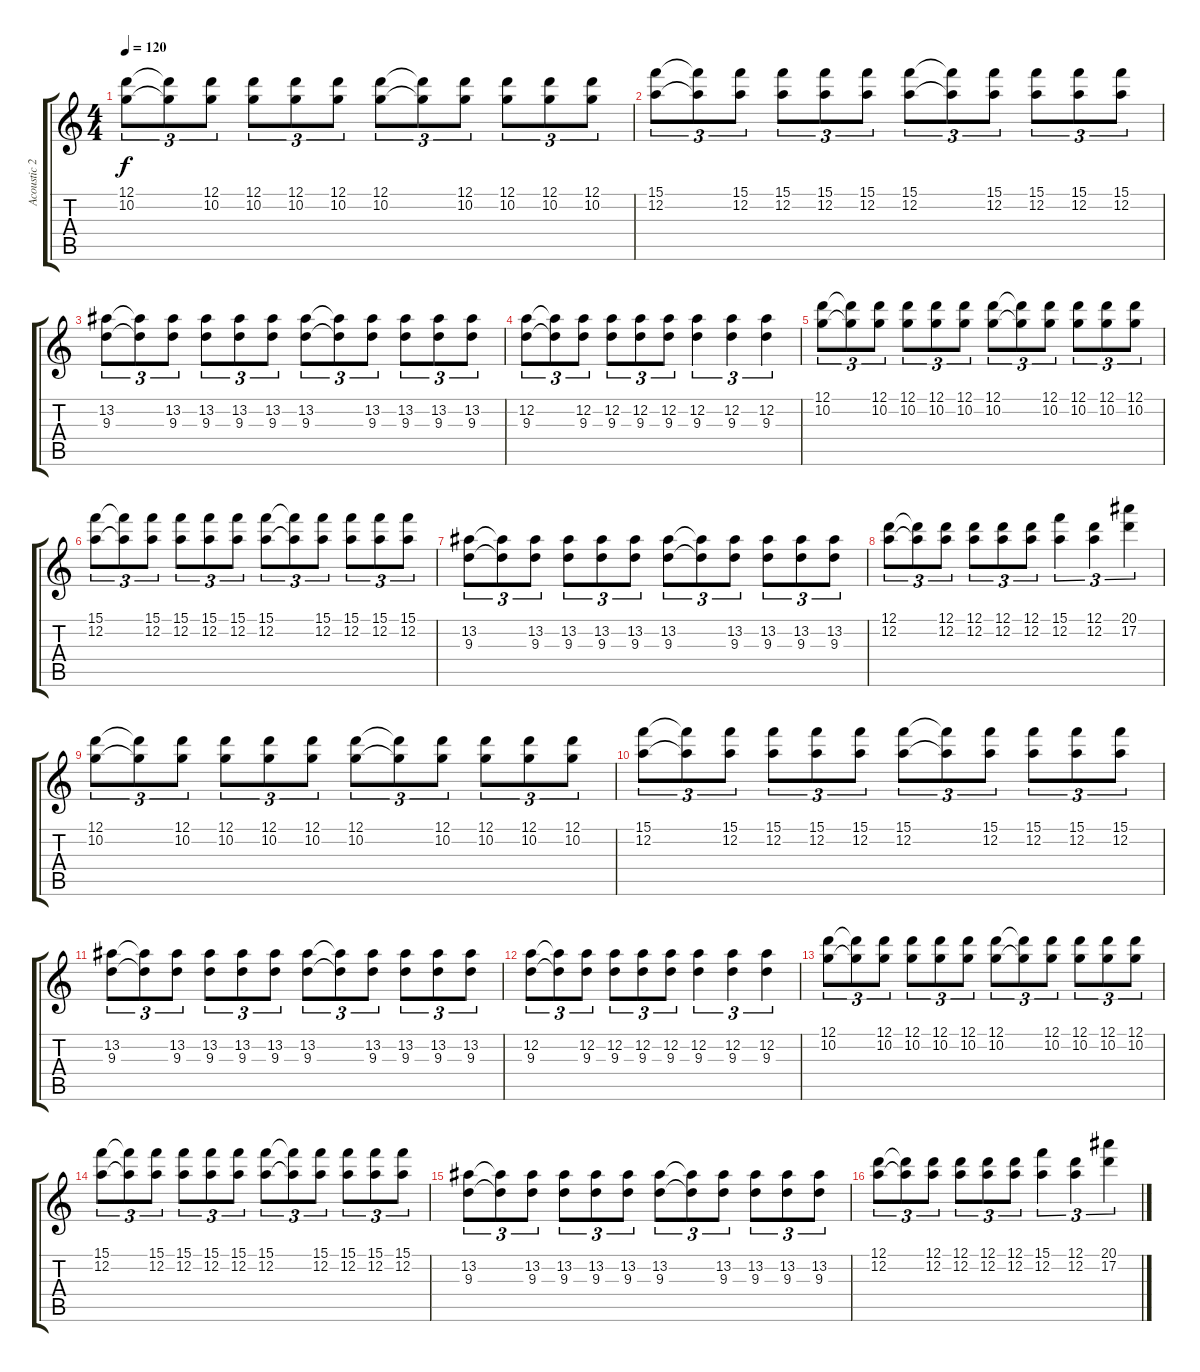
\track ("Acoustic 2" "Acoustic 2") {instrument acousticguitarsteel}
\staff {score tabs}
\tuning (D4 A3 F3 C3 G2 D2) {hide}
\ts (4 4)
\tempo 120
\clef g2
\ks c
(12.1 10.2).8{tu (3 2) dy f} (12.1{t} 10.2{t}).8{tu (3 2)} (12.1 10.2).8{tu (3 2)} (12.1 10.2).8{tu (3 2)} (12.1 10.2).8{tu (3 2)} (12.1 10.2).8{tu (3 2)} (12.1 10.2).8{tu (3 2)} (12.1{t} 10.2{t}).8{tu (3 2)} (12.1 10.2).8{tu (3 2)} (12.1 10.2).8{tu (3 2)} (12.1 10.2).8{tu (3 2)} (12.1 10.2).8{tu (3 2)} |
(15.1 12.2).8{tu (3 2)} (15.1{t} 12.2{t}).8{tu (3 2)} (15.1 12.2).8{tu (3 2)} (15.1 12.2).8{tu (3 2)} (15.1 12.2).8{tu (3 2)} (15.1 12.2).8{tu (3 2)} (15.1 12.2).8{tu (3 2)} (15.1{t} 12.2{t}).8{tu (3 2)} (15.1 12.2).8{tu (3 2)} (15.1 12.2).8{tu (3 2)} (15.1 12.2).8{tu (3 2)} (15.1 12.2).8{tu (3 2)} |
(13.2 9.3).8{tu (3 2)} (13.2{t} 9.3{t}).8{tu (3 2)} (13.2 9.3).8{tu (3 2)} (13.2 9.3).8{tu (3 2)} (13.2 9.3).8{tu (3 2)} (13.2 9.3).8{tu (3 2)} (13.2 9.3).8{tu (3 2)} (13.2{t} 9.3{t}).8{tu (3 2)} (13.2 9.3).8{tu (3 2)} (13.2 9.3).8{tu (3 2)} (13.2 9.3).8{tu (3 2)} (13.2 9.3).8{tu (3 2)} |
(12.2 9.3).8{tu (3 2)} (12.2{t} 9.3{t}).8{tu (3 2)} (12.2 9.3).8{tu (3 2)} (12.2 9.3).8{tu (3 2)} (12.2 9.3).8{tu (3 2)} (12.2 9.3).8{tu (3 2)} (12.2 9.3).4{tu (3 2)} (12.2 9.3).4{tu (3 2)} (12.2 9.3).4{tu (3 2)} |
(12.1 10.2).8{tu (3 2)} (12.1{t} 10.2{t}).8{tu (3 2)} (12.1 10.2).8{tu (3 2)} (12.1 10.2).8{tu (3 2)} (12.1 10.2).8{tu (3 2)} (12.1 10.2).8{tu (3 2)} (12.1 10.2).8{tu (3 2)} (12.1{t} 10.2{t}).8{tu (3 2)} (12.1 10.2).8{tu (3 2)} (12.1 10.2).8{tu (3 2)} (12.1 10.2).8{tu (3 2)} (12.1 10.2).8{tu (3 2)} |
(15.1 12.2).8{tu (3 2)} (15.1{t} 12.2{t}).8{tu (3 2)} (15.1 12.2).8{tu (3 2)} (15.1 12.2).8{tu (3 2)} (15.1 12.2).8{tu (3 2)} (15.1 12.2).8{tu (3 2)} (15.1 12.2).8{tu (3 2)} (15.1{t} 12.2{t}).8{tu (3 2)} (15.1 12.2).8{tu (3 2)} (15.1 12.2).8{tu (3 2)} (15.1 12.2).8{tu (3 2)} (15.1 12.2).8{tu (3 2)} |
(13.2 9.3).8{tu (3 2)} (13.2{t} 9.3{t}).8{tu (3 2)} (13.2 9.3).8{tu (3 2)} (13.2 9.3).8{tu (3 2)} (13.2 9.3).8{tu (3 2)} (13.2 9.3).8{tu (3 2)} (13.2 9.3).8{tu (3 2)} (13.2{t} 9.3{t}).8{tu (3 2)} (13.2 9.3).8{tu (3 2)} (13.2 9.3).8{tu (3 2)} (13.2 9.3).8{tu (3 2)} (13.2 9.3).8{tu (3 2)} |
(12.1 12.2).8{tu (3 2)} (12.1{t} 12.2{t}).8{tu (3 2)} (12.1 12.2).8{tu (3 2)} (12.1 12.2).8{tu (3 2)} (12.1 12.2).8{tu (3 2)} (12.1 12.2).8{tu (3 2)} (15.1 12.2).4{tu (3 2)} (12.1 12.2).4{tu (3 2)} (20.1 17.2).4{tu (3 2)} |
(12.1 10.2).8{tu (3 2)} (12.1{t} 10.2{t}).8{tu (3 2)} (12.1 10.2).8{tu (3 2)} (12.1 10.2).8{tu (3 2)} (12.1 10.2).8{tu (3 2)} (12.1 10.2).8{tu (3 2)} (12.1 10.2).8{tu (3 2)} (12.1{t} 10.2{t}).8{tu (3 2)} (12.1 10.2).8{tu (3 2)} (12.1 10.2).8{tu (3 2)} (12.1 10.2).8{tu (3 2)} (12.1 10.2).8{tu (3 2)} |
(15.1 12.2).8{tu (3 2)} (15.1{t} 12.2{t}).8{tu (3 2)} (15.1 12.2).8{tu (3 2)} (15.1 12.2).8{tu (3 2)} (15.1 12.2).8{tu (3 2)} (15.1 12.2).8{tu (3 2)} (15.1 12.2).8{tu (3 2)} (15.1{t} 12.2{t}).8{tu (3 2)} (15.1 12.2).8{tu (3 2)} (15.1 12.2).8{tu (3 2)} (15.1 12.2).8{tu (3 2)} (15.1 12.2).8{tu (3 2)} |
(13.2 9.3).8{tu (3 2)} (13.2{t} 9.3{t}).8{tu (3 2)} (13.2 9.3).8{tu (3 2)} (13.2 9.3).8{tu (3 2)} (13.2 9.3).8{tu (3 2)} (13.2 9.3).8{tu (3 2)} (13.2 9.3).8{tu (3 2)} (13.2{t} 9.3{t}).8{tu (3 2)} (13.2 9.3).8{tu (3 2)} (13.2 9.3).8{tu (3 2)} (13.2 9.3).8{tu (3 2)} (13.2 9.3).8{tu (3 2)} |
(12.2 9.3).8{tu (3 2)} (12.2{t} 9.3{t}).8{tu (3 2)} (12.2 9.3).8{tu (3 2)} (12.2 9.3).8{tu (3 2)} (12.2 9.3).8{tu (3 2)} (12.2 9.3).8{tu (3 2)} (12.2 9.3).4{tu (3 2)} (12.2 9.3).4{tu (3 2)} (12.2 9.3).4{tu (3 2)} |
(12.1 10.2).8{tu (3 2)} (12.1{t} 10.2{t}).8{tu (3 2)} (12.1 10.2).8{tu (3 2)} (12.1 10.2).8{tu (3 2)} (12.1 10.2).8{tu (3 2)} (12.1 10.2).8{tu (3 2)} (12.1 10.2).8{tu (3 2)} (12.1{t} 10.2{t}).8{tu (3 2)} (12.1 10.2).8{tu (3 2)} (12.1 10.2).8{tu (3 2)} (12.1 10.2).8{tu (3 2)} (12.1 10.2).8{tu (3 2)} |
(15.1 12.2).8{tu (3 2)} (15.1{t} 12.2{t}).8{tu (3 2)} (15.1 12.2).8{tu (3 2)} (15.1 12.2).8{tu (3 2)} (15.1 12.2).8{tu (3 2)} (15.1 12.2).8{tu (3 2)} (15.1 12.2).8{tu (3 2)} (15.1{t} 12.2{t}).8{tu (3 2)} (15.1 12.2).8{tu (3 2)} (15.1 12.2).8{tu (3 2)} (15.1 12.2).8{tu (3 2)} (15.1 12.2).8{tu (3 2)} |
(13.2 9.3).8{tu (3 2)} (13.2{t} 9.3{t}).8{tu (3 2)} (13.2 9.3).8{tu (3 2)} (13.2 9.3).8{tu (3 2)} (13.2 9.3).8{tu (3 2)} (13.2 9.3).8{tu (3 2)} (13.2 9.3).8{tu (3 2)} (13.2{t} 9.3{t}).8{tu (3 2)} (13.2 9.3).8{tu (3 2)} (13.2 9.3).8{tu (3 2)} (13.2 9.3).8{tu (3 2)} (13.2 9.3).8{tu (3 2)} |
(12.1 12.2).8{tu (3 2)} (12.1{t} 12.2{t}).8{tu (3 2)} (12.1 12.2).8{tu (3 2)} (12.1 12.2).8{tu (3 2)} (12.1 12.2).8{tu (3 2)} (12.1 12.2).8{tu (3 2)} (15.1 12.2).4{tu (3 2)} (12.1 12.2).4{tu (3 2)} (20.1 17.2).4{tu (3 2)}
